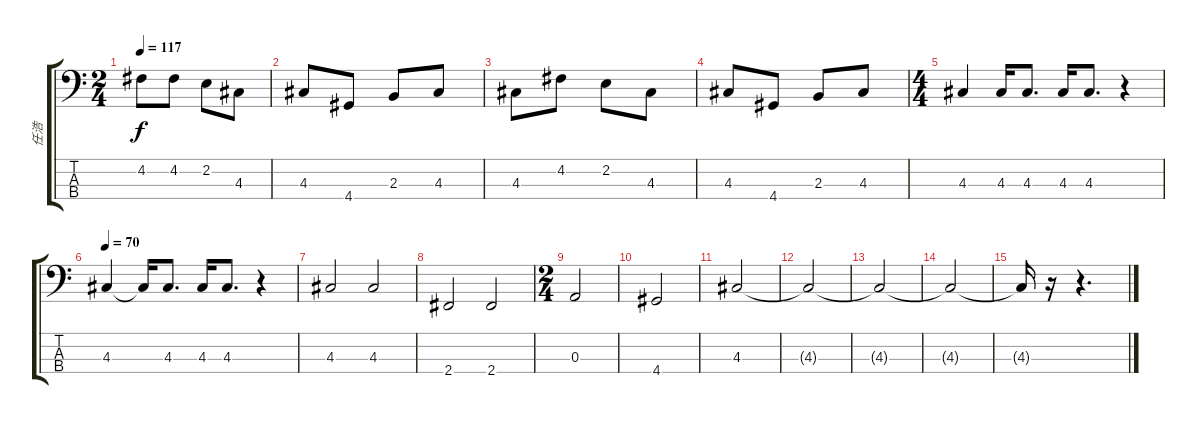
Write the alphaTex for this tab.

\track ("任浩" "任浩") {instrument acousticbass}
\staff {score tabs}
\tuning (G2 D2 A1 E1) {hide}
\ts (2 4)
\tempo 117
\clef f4
\ks c
4.2.8{dy f} 4.2.8 2.2.8 4.3.8 |
4.3.8 4.4.8 2.3.8 4.3.8 |
4.3.8 4.2.8 2.2.8 4.3.8 |
4.3.8 4.4.8 2.3.8 4.3.8 |
\ts (4 4)
4.3.4 4.3.16 4.3.8{d} 4.3.16 4.3.8{d} r.4 |
\tempo 70
4.3.4 4.3{t}.16 4.3.8{d} 4.3.16 4.3.8{d} r.4 |
4.3.2 4.3.2 |
2.4.2 2.4.2 |
\ts (2 4)
0.3.2 |
4.4.2 |
4.3.2 |
4.3{t}.2 |
4.3{t}.2 |
4.3{t}.2 |
4.3{t}.16 r.16 r.4{d}
